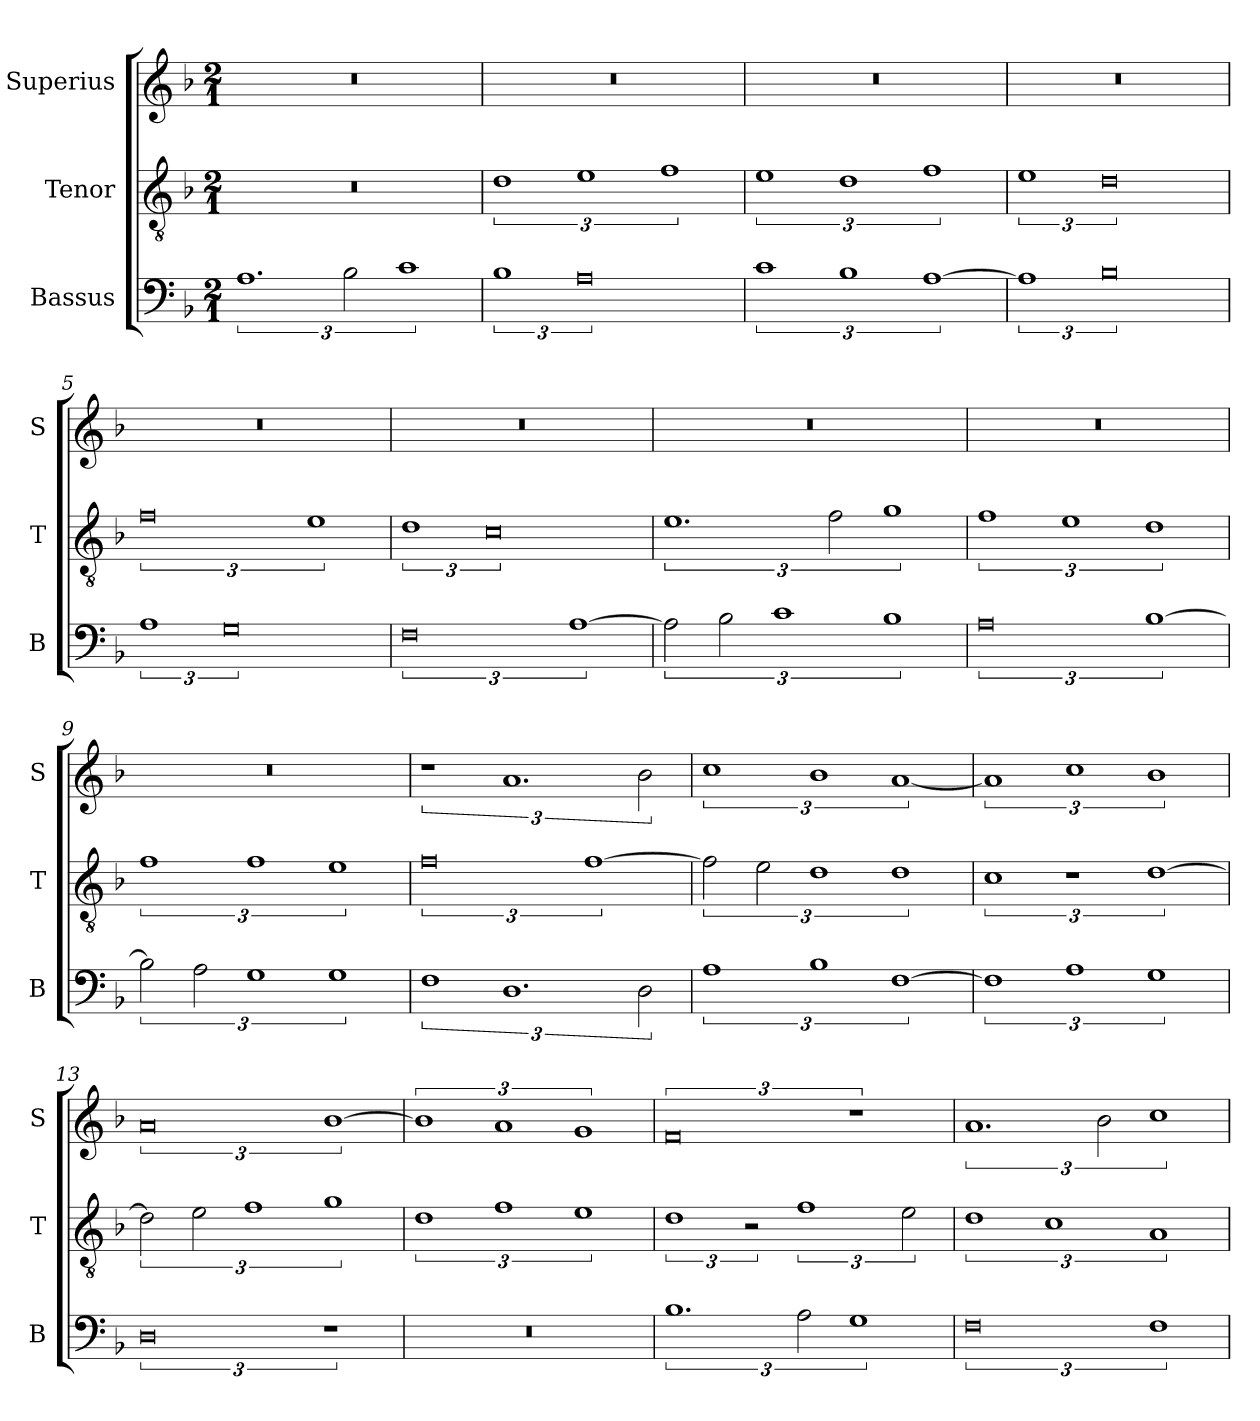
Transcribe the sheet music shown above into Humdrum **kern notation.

**kern	**kern	**kern
*part3	*part2	*part1
*staff3	*staff2	*staff1
*I"Bassus	*I"Tenor	*I"Superius
*I'B	*I'T	*I'S
*clefF4	*clefGv2	*clefG2
*k[b-]	*k[b-]	*k[b-]
*F:	*F:	*F:
*M2/1	*M2/1	*M2/1
=1	=1	=1
3%2.A	0r	0r
3B-	.	.
3%2c	.	.
=2	=2	=2
3%2B-	3%2d	0r
3%4A	3%2e	.
.	3%2f	.
=3	=3	=3
3%2c	3%2e	0r
3%2B-	3%2d	.
[3%2A	3%2f	.
=4	=4	=4
3%2A]	3%2e	0r
3%4B-	3%4d	.
=5	=5	=5
3%2A	3%4f	0r
3%4G	.	.
.	3%2e	.
=6	=6	=6
3%4F	3%2d	0r
.	3%4c	.
[3%2A	.	.
=7	=7	=7
3A]	3%2.e	0r
3B-	.	.
3%2c	.	.
.	3f	.
3%2B-	3%2g	.
=8	=8	=8
3%4A	3%2f	0r
.	3%2e	.
[3%2B-	3%2d	.
=9	=9	=9
3B-]	3%2f	0r
3A	.	.
3%2G	3%2f	.
3%2G	3%2e	.
=10	=10	=10
3%2F	3%4f	3%2r
3%2.D	.	3%2.a
.	[3%2f	.
3D	.	3b-
=11	=11	=11
3%2A	3f]	3%2cc
.	3e	.
3%2B-	3%2d	3%2b-
[3%2F	3%2d	[3%2a
=12	=12	=12
3%2F]	3%2c	3%2a]
3%2A	3%2r	3%2cc
3%2G	[3%2d	3%2b-
=13	=13	=13
3%4D	3d]	3%4a
.	3e	.
.	3%2f	.
3%2r	3%2g	[3%2b-
=14	=14	=14
0r	3%2d	3%2b-]
.	3%2f	3%2a
.	3%2e	3%2g
=15	=15	=15
3%2.B-	3%2d	3%4f
.	3r	.
3A	3%2f	.
3%2G	.	3%2r
.	3e	.
=16	=16	=16
3%4F	3%2d	3%2.a
.	3%2c	.
.	.	3b-
3%2F	3%2A	3%2cc
=	=	=
*-	*-	*-
